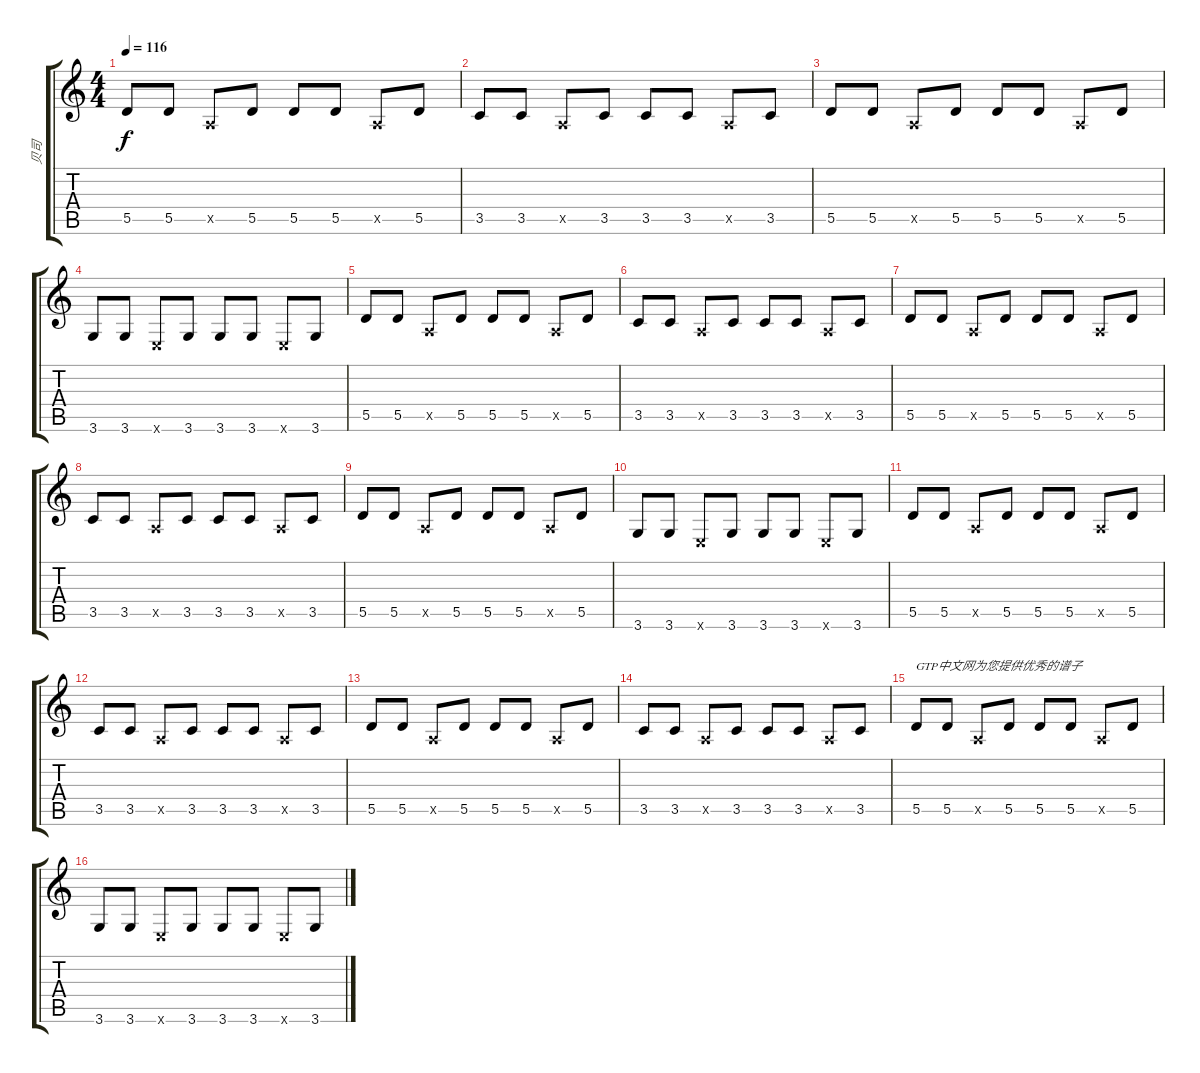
\track ("贝司" "贝司") {instrument electricbassfinger}
\staff {score tabs}
\tuning (E4 B3 G3 D3 A2 E2) {hide}
\ts (4 4)
\tempo 116
\clef g2
\ks c
5.5.8{dy f} 5.5.8 0.5{x}.8 5.5.8 5.5.8 5.5.8 0.5{x}.8 5.5.8 |
3.5.8 3.5.8 0.5{x}.8 3.5.8 3.5.8 3.5.8 0.5{x}.8 3.5.8 |
5.5.8 5.5.8 0.5{x}.8 5.5.8 5.5.8 5.5.8 0.5{x}.8 5.5.8 |
3.6.8 3.6.8 0.6{x}.8 3.6.8 3.6.8 3.6.8 0.6{x}.8 3.6.8 |
5.5.8 5.5.8 0.5{x}.8 5.5.8 5.5.8 5.5.8 0.5{x}.8 5.5.8 |
3.5.8 3.5.8 0.5{x}.8 3.5.8 3.5.8 3.5.8 0.5{x}.8 3.5.8 |
5.5.8 5.5.8 0.5{x}.8 5.5.8 5.5.8 5.5.8 0.5{x}.8 5.5.8 |
3.5.8 3.5.8 0.5{x}.8 3.5.8 3.5.8 3.5.8 0.5{x}.8 3.5.8 |
5.5.8 5.5.8 0.5{x}.8 5.5.8 5.5.8 5.5.8 0.5{x}.8 5.5.8 |
3.6.8 3.6.8 0.6{x}.8 3.6.8 3.6.8 3.6.8 0.6{x}.8 3.6.8 |
5.5.8 5.5.8 0.5{x}.8 5.5.8 5.5.8 5.5.8 0.5{x}.8 5.5.8 |
3.5.8 3.5.8 0.5{x}.8 3.5.8 3.5.8 3.5.8 0.5{x}.8 3.5.8 |
5.5.8 5.5.8 0.5{x}.8 5.5.8 5.5.8 5.5.8 0.5{x}.8 5.5.8 |
3.5.8 3.5.8 0.5{x}.8 3.5.8 3.5.8 3.5.8 0.5{x}.8 3.5.8 |
5.5.8{txt "GTP中文网为您提供优秀的谱子"} 5.5.8 0.5{x}.8 5.5.8 5.5.8 5.5.8 0.5{x}.8 5.5.8 |
3.6.8 3.6.8 0.6{x}.8 3.6.8 3.6.8 3.6.8 0.6{x}.8 3.6.8
